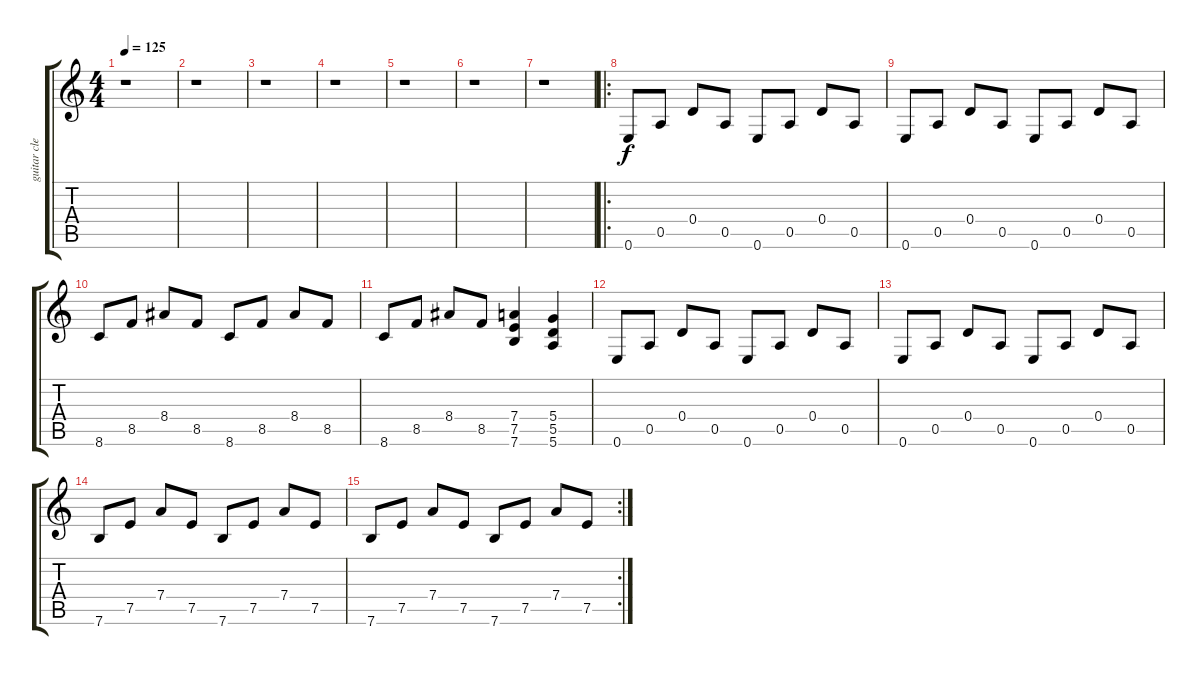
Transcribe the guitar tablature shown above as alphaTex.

\track ("guitar clean" "guitar cle") {instrument electricguitarclean}
\staff {score tabs}
\tuning (E4 B3 G3 D3 A2 E2) {hide}
\ts (4 4)
\tempo 125
\clef g2
\ks c
r.1{dy f} |
r.1 |
r.1 |
r.1 |
r.1 |
r.1 |
r.1 |
\ro
0.6.8 0.5.8 0.4.8 0.5.8 0.6.8 0.5.8 0.4.8 0.5.8 |
0.6.8 0.5.8 0.4.8 0.5.8 0.6.8 0.5.8 0.4.8 0.5.8 |
8.6.8 8.5.8 8.4.8 8.5.8 8.6.8 8.5.8 8.4.8 8.5.8 |
8.6.8 8.5.8 8.4.8 8.5.8 (7.4 7.5 7.6).4 (5.4 5.5 5.6).4 |
0.6.8 0.5.8 0.4.8 0.5.8 0.6.8 0.5.8 0.4.8 0.5.8 |
0.6.8 0.5.8 0.4.8 0.5.8 0.6.8 0.5.8 0.4.8 0.5.8 |
7.6.8 7.5.8 7.4.8 7.5.8 7.6.8 7.5.8 7.4.8 7.5.8 |
\rc 2
7.6.8 7.5.8 7.4.8 7.5.8 7.6.8 7.5.8 7.4.8 7.5.8
